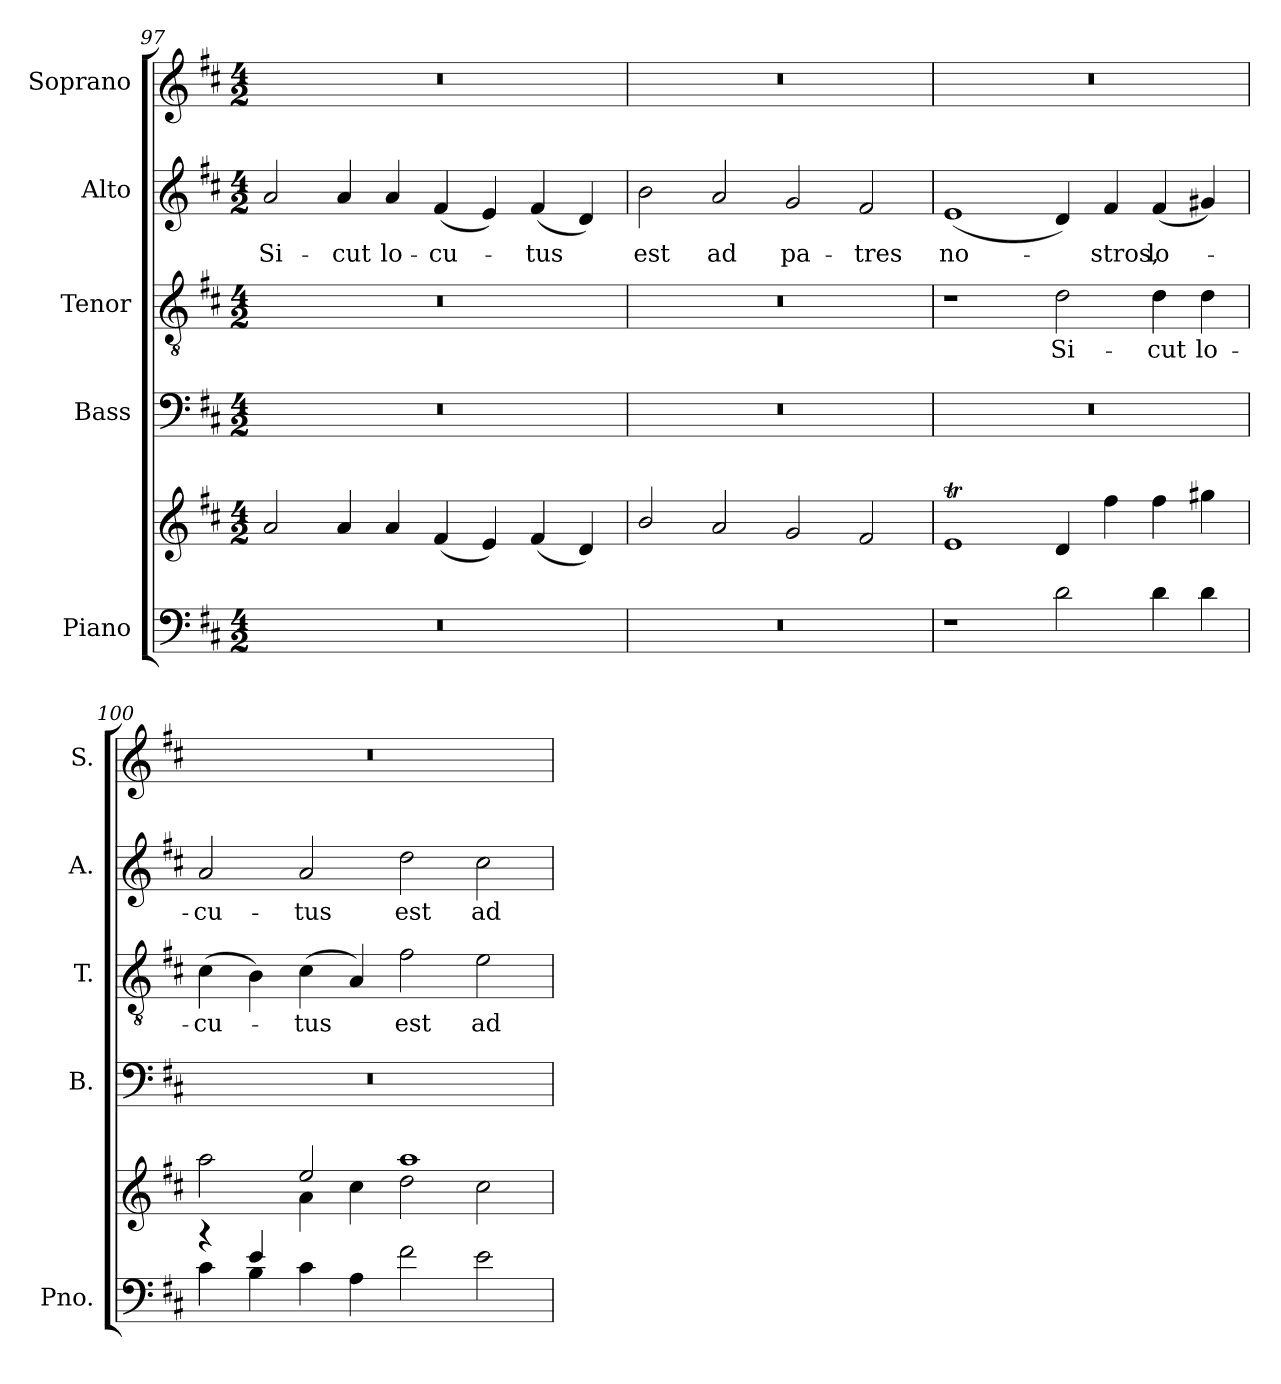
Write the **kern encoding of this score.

**kern	**kern	**kern	**kern	**text	**kern	**text	**kern
*part5	*part5	*part4	*part3	*part3	*part2	*part2	*part1
*staff6	*staff5	*staff4	*staff3	*staff3	*staff2	*staff2	*staff1
*I"Piano	*	*I"Bass	*I"Tenor	*	*I"Alto	*	*I"Soprano
*I'Pno.	*	*I'B.	*I'T.	*	*I'A.	*	*I'S.
*clefF4	*clefG2	*clefF4	*clefGv2	*	*clefG2	*	*clefG2
*	*	*	*ITrd7c12	*	*	*	*
*k[f#c#]	*k[f#c#]	*k[f#c#]	*k[f#c#]	*	*k[f#c#]	*	*k[f#c#]
*D:	*D:	*D:	*D:	*	*D:	*	*D:
*M4/2	*M4/2	*M4/2	*M4/2	*	*M4/2	*	*M4/2
*MM220	*MM220	*MM220	*MM220	*	*MM220	*	*MM220
=97	=97	=97	=97	=97	=97	=97	=97
!LO:N:vis=1	!	!LO:N:vis=1	!LO:N:vis=1	!	!	!	!
!	!	!	!	!	!	!LO:LY:b:color=#000000	!LO:N:vis=1
0r	2ai/	0r	0r	.	2ai/	Si-	0r
!	!	!	!	!	!	!LO:LY:b:color=#000000	!
.	4ai/	.	.	.	4ai/	-cut	.
!	!	!	!	!	!	!LO:LY:b:color=#000000	!
.	4ai/	.	.	.	4ai/	lo-	.
!	!	!	!	!	!	!LO:LY:b:color=#000000	!
.	(4f#i/	.	.	.	(4f#i/	-cu-	.
.	4ei/)	.	.	.	4ei/)	.	.
!	!	!	!	!	!	!LO:LY:b:color=#000000	!
.	(4f#i/	.	.	.	(4f#i/	-tus	.
.	4di/)	.	.	.	4di/)	.	.
=98	=98	=98	=98	=98	=98	=98	=98
!LO:N:vis=1	!	!LO:N:vis=1	!LO:N:vis=1	!	!	!	!
!	!	!	!	!	!	!LO:LY:b:color=#000000	!LO:N:vis=1
0r	2bi/	0r	0r	.	2bi\	est	0r
!	!	!	!	!	!	!LO:LY:b:color=#000000	!
.	2ai/	.	.	.	2ai/	ad	.
!	!	!	!	!	!	!LO:LY:b:color=#000000	!
.	2gi/	.	.	.	2gi/	pa-	.
!	!	!	!	!	!	!LO:LY:b:color=#000000	!
.	2f#i/	.	.	.	2f#i/	-tres	.
!!LO:LB:g=z
=99	=99	=99	=99	=99	=99	=99	=99
!	!	!LO:N:vis=1	!	!	!	!	!
!	!	!	!	!	!	!LO:LY:b:color=#000000	!LO:N:vis=1
1r	1eTi	0r	1r	.	(1ei	no-	0r
!	!	!	!	!LO:LY:b:color=#000000	!	!	!
2di\	4di/	.	2Di\	Si-	4di/)	.	.
!	!	!	!	!	!	!LO:LY:b:color=#000000	!
.	4ff#i\	.	.	.	4f#i/	-stros,	.
!	!	!	!	!LO:LY:b:color=#000000	!	!	!
!	!	!	!	!	!	!LO:LY:b:color=#000000	!
4di\	4ff#i\	.	4Di\	-cut	(4f#i/	lo-	.
!	!	!	!	!LO:LY:b:color=#000000	!	!	!
4di\	4gg#Xi\	.	4Di\	lo-	4g#Xi/)	.	.
=100	=100	=100	=100	=100	=100	=100	=100
*^	*^	*	*	*	*	*	*
!	!	!	!	!LO:N:vis=1	!	!	!	!	!
!	!	!	!	!	!	!LO:LY:b:color=#000000	!	!	!
!	!	!	!	!	!	!	!	!LO:LY:b:color=#000000	!LO:N:vis=1
4r	4c#i\	2aai\	2ryy	0r	(4C#i\	-cu-	2ai/	-cu-	0r
4ei/	4Bi\	.	.	.	4BBi\)	.	.	.	.
!	!	!	!	!	!	!LO:LY:b:color=#000000	!	!	!
!	!	!	!	!	!	!	!	!LO:LY:b:color=#000000	!
4c#i\	1.ryy	2eei/	4ai\	.	(4C#i\	-tus	2ai/	-tus	.
4Ai\	.	.	4cc#i\	.	4AAi/)	.	.	.	.
!	!	!	!	!	!	!LO:LY:b:color=#000000	!	!	!
!	!	!	!	!	!	!	!	!LO:LY:b:color=#000000	!
2f#i\	.	1aai	2ddi\	.	2F#i\	est	2ddi\	est	.
!	!	!	!	!	!	!LO:LY:b:color=#000000	!	!	!
!	!	!	!	!	!	!	!	!LO:LY:b:color=#000000	!
2ei\	.	.	2cc#i\	.	2Ei\	ad	2cc#i\	ad	.
*v	*v	*	*	*	*	*	*	*	*
*	*v	*v	*	*	*	*	*	*
=	=	=	=	=	=	=	=
*-	*-	*-	*-	*-	*-	*-	*-
